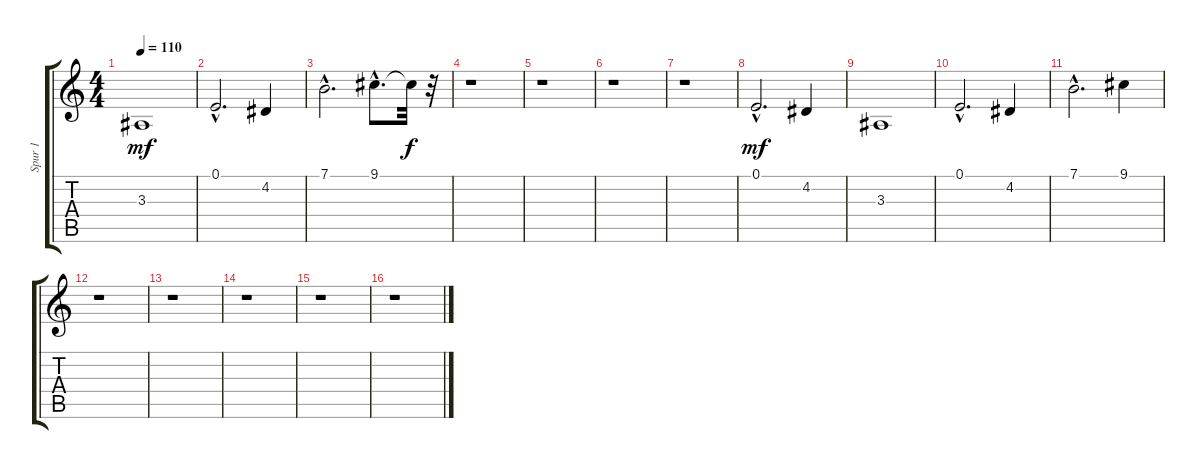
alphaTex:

\track ("Spur 1" "Spur 1") {instrument stringensemble1}
\staff {score tabs}
\tuning (E4 B3 G3 D3 A2 E2) {hide}
\ts (4 4)
\tempo 110
\clef g2
\ks c
3.3.1{dy mf} |
0.1{hac}.2{d} 4.2.4 |
7.1{hac}.2{d} 9.1{hac}.8{d} 9.1{t}.32{dy f} r.32 |
r.1 |
r.1 |
r.1 |
r.1 |
0.1{hac}.2{d dy mf} 4.2.4 |
3.3.1 |
0.1{hac}.2{d} 4.2.4 |
7.1{hac}.2{d} 9.1.4 |
r.1 |
r.1 |
r.1 |
r.1 |
r.1
